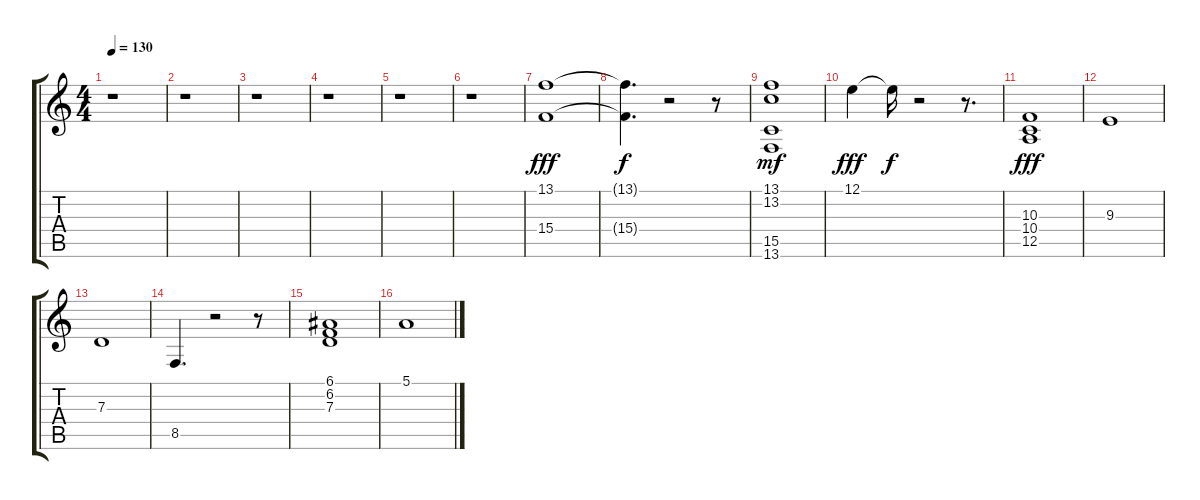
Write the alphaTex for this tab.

\track "" {instrument synthstrings1}
\staff {score tabs}
\tuning (E4 B3 G3 D3 A2 E2) {hide}
\ts (4 4)
\tempo 130
\clef g2
\ks c
r.1{dy fff} |
r.1 |
r.1 |
r.1 |
r.1 |
r.1 |
(13.1 15.4).1 |
(13.1{t} 15.4{t}).4{d dy f} r.2 r.8 |
(13.1 13.2 15.5 13.6).1{dy mf} |
12.1.4{dy fff} 12.1{t}.16{dy f} r.2 r.8{d} |
(10.3 10.4 12.5).1{dy fff} |
9.3.1 |
7.3.1 |
8.5.4{d} r.2 r.8 |
(6.1 6.2 7.3).1 |
5.1.1
